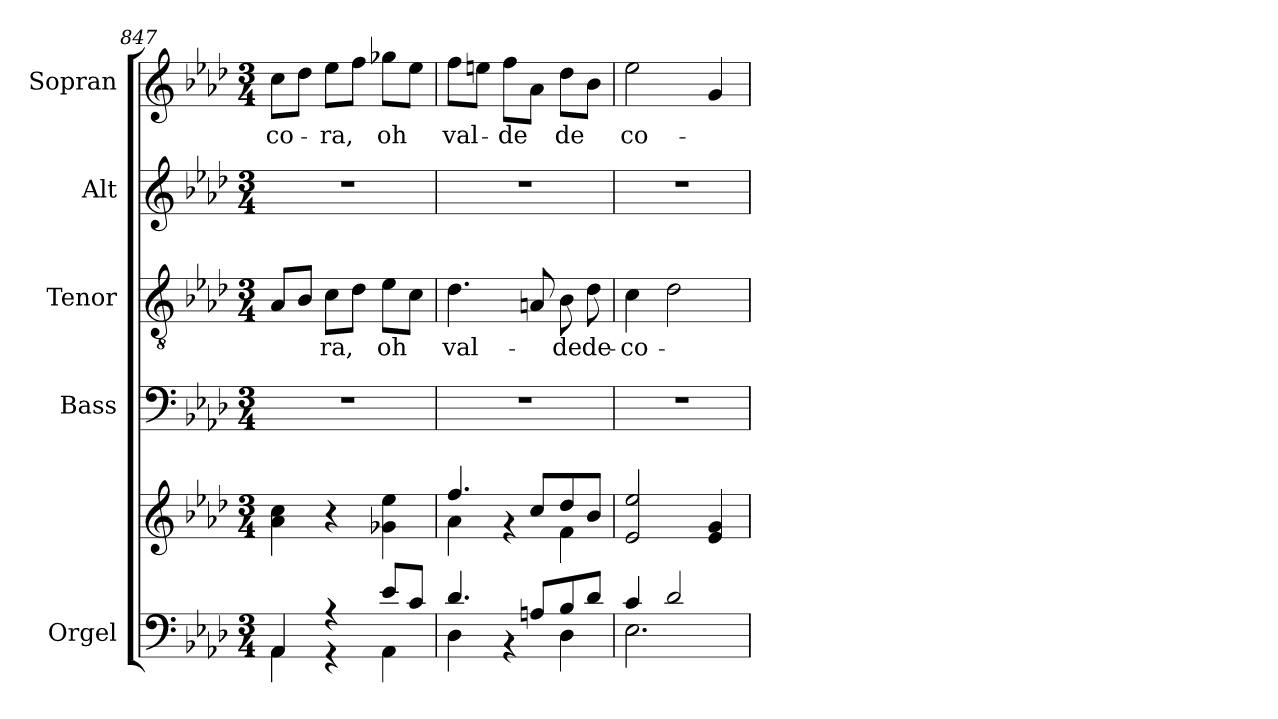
**kern	**kern	**kern	**kern	**text	**kern	**kern	**text
*part5	*part5	*part4	*part3	*part3	*part2	*part1	*part1
*staff6	*staff5	*staff4	*staff3	*staff3	*staff2	*staff1	*staff1
*I"Orgel	*	*I"Bass	*I"Tenor	*	*I"Alt	*I"Sopran	*
*I'Org.	*	*I'B.	*I'T.	*	*I'A.	*I'S.	*
*clefF4	*clefG2	*clefF4	*clefGv2	*	*clefG2	*clefG2	*
*k[b-e-a-d-]	*k[b-e-a-d-]	*k[b-e-a-d-]	*k[b-e-a-d-]	*	*k[b-e-a-d-]	*k[b-e-a-d-]	*
*A-:	*A-:	*A-:	*A-:	*	*A-:	*A-:	*
*M3/4	*M3/4	*M3/4	*M3/4	*	*M3/4	*M3/4	*
=847	=847	=847	=847	=847	=847	=847	=847
*^	*	*	*	*	*	*	*
!	!	!	!	!	!	!	!	!LO:LY:b
4AA-/	4AA-\	4a-\ 4cc\	2.r	8A-/L	.	2.r	8cc\L	-co-
.	.	.	.	8B-/J	.	.	8dd-\J	.
!	!	!	!	!	!LO:LY:b	!	!	!LO:LY:b
4r	4r	4r	.	8c\L	-ra,	.	8ee-\L	-ra,
.	.	.	.	8d-\J	.	.	8ff\J	.
!	!	!	!	!	!LO:LY:b	!	!	!LO:LY:b
8e-/L	4AA-\	4g-X\ 4ee-\	.	8e-\L	oh	.	8gg-X\L	oh
8c/J	.	.	.	8c\J	.	.	8ee-\J	.
=848	=848	=848	=848	=848	=848	=848	=848	=848
*	*	*^	*	*	*	*	*	*
!	!	!	!	!	!	!LO:LY:b	!	!	!LO:LY:b
4.d-/	4D-\	4.ff/	4a-\	2.r	4.d-\	val-	2.r	8ff\L	val-
.	.	.	.	.	.	.	.	8een\J	.
!	!	!	!	!	!	!	!	!	!LO:LY:b
.	4r	.	4rf	.	.	.	.	8ff\L	-de
8An/L	.	8cc/L	.	.	8An/	.	.	8a-\J	.
!	!	!	!	!	!	!LO:LY:b	!	!	!LO:LY:b
8B-/	4D-\	8dd-/	4f\	.	8B-\	-de	.	8dd-\L	de
!	!	!	!	!	!	!LO:LY:b	!	!	!
8d-/J	.	8b-/J	.	.	8d-\	de-	.	8b-\J	.
*	*	*v	*v	*	*	*	*	*	*
=849	=849	=849	=849	=849	=849	=849	=849	=849
!	!	!	!	!	!LO:LY:b	!	!	!LO:LY:b
4c/	2.E-\	2e-/ 2ee-/	2.r	4c\	-co-	2.r	2ee-\	co-
2d-/	.	.	.	2d-\	.	.	.	.
.	.	4e-/ 4g/	.	.	.	.	4g/	.
*v	*v	*	*	*	*	*	*	*
=	=	=	=	=	=	=	=
*-	*-	*-	*-	*-	*-	*-	*-
